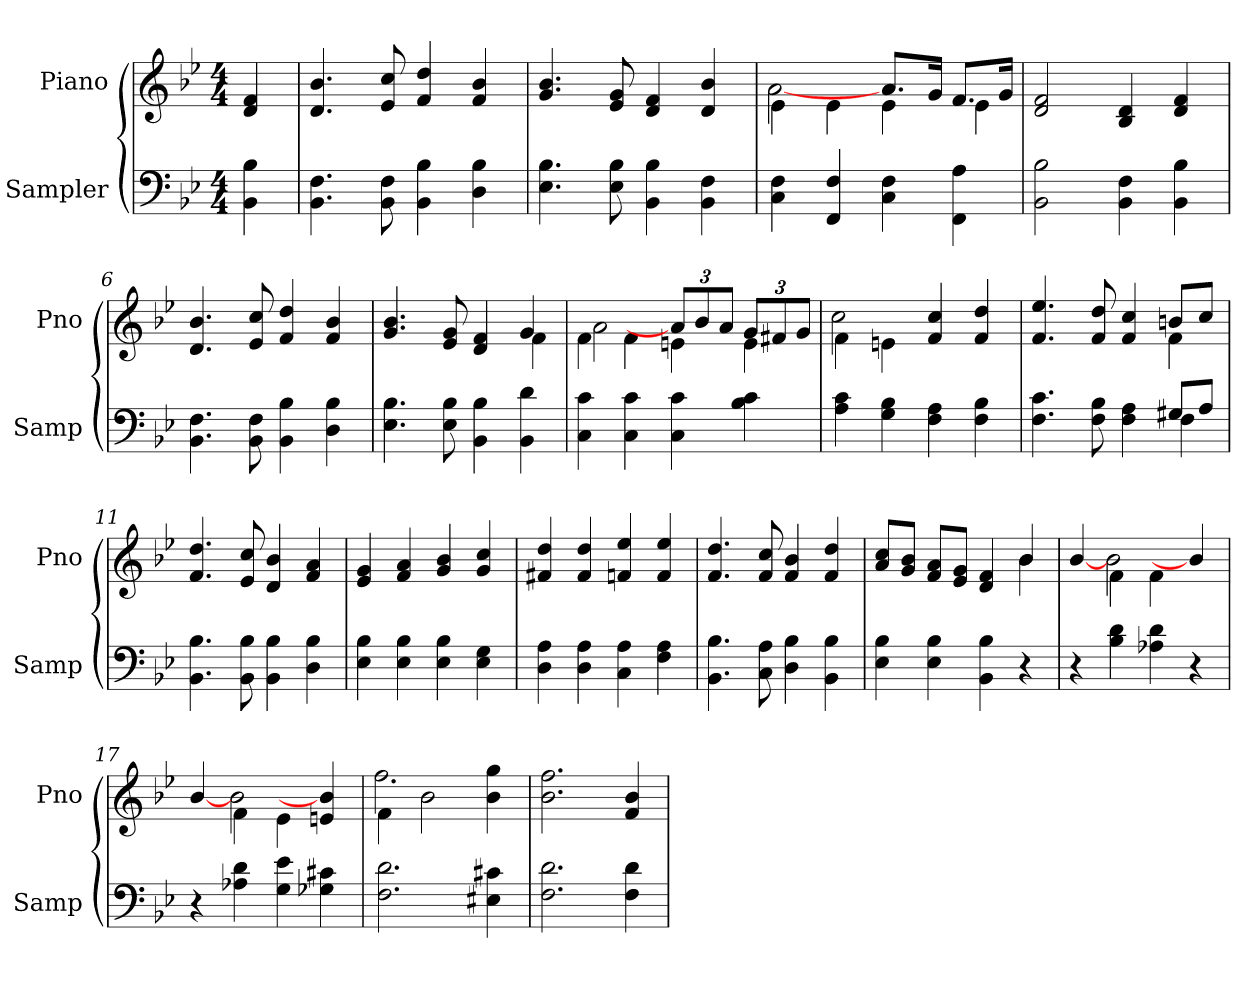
**kern	**kern
*part2	*part1
*staff2	*staff1
*I"Sampler	*I"Piano
*I'Samp	*I'Pno
*clefF4	*clefG2
*k[b-e-]	*k[b-e-]
*B-:	*B-:
*M4/4	*M4/4
=1	=1
4BB-\ 4B-\	4d/ 4f/
=2	=2
4.BB-\ 4.F\	4.d/ 4.b-/
8BB-\ 8F\	8e-/ 8cc/
4BB-\ 4B-\	4f/ 4dd/
4D\ 4B-\	4f/ 4b-/
=3	=3
4.E-\ 4.B-\	4.g/ 4.b-/
8E-\ 8B-\	8e-/ 8g/
4BB-\ 4B-\	4d/ 4f/
4BB-\ 4F\	4d/ 4b-/
=4	=4
*	*^
4C\ 4F\	4e-\	[2a
4FF/ 4F/	4e-\	.
4C\ 4F\	8.a/L	4e-
.	16g/Jk	.
4FF\ 4A\	8.f/L	4e-
.	16g/Jk	.
*	*v	*v
=5	=5
2BB-\ 2B-\	2d/ 2f/
4BB-\ 4F\	4B-/ 4d/
4BB-\ 4B-\	4d/ 4f/
=6	=6
4.BB-\ 4.F\	4.d/ 4.b-/
8BB-\ 8F\	8e-/ 8cc/
4BB-\ 4B-\	4f/ 4dd/
4D\ 4B-\	4f/ 4b-/
=7	=7
*	*^
4.E-\ 4.B-\	4.g/ 4.b-/	2.ryy
8E-\ 8B-\	8e-/ 8g/	.
4BB-\ 4B-\	4d/ 4f/	.
4BB-\ 4d\	4g/	4f
=8	=8	=8
4C\ 4c\	4f\	2a
4C\ 4c\	4f\	.
4C\ 4c\	12a/L]	4en
.	12b-/	.
.	12a/J	.
4B-\ 4c\	12g/L	4e
.	12f#X/	.
.	12g/J	.
=9	=9	=9
4A\ 4c\	4f\	2cc
4G\ 4B-\	4en\	.
4F\ 4A\	4f/ 4cc/	2ryy
4F\ 4B-\	4f/ 4dd/	.
=10	=10	=10
*^	*	*
4.F\ 4.c\	2.ryy	4.f/ 4.ee-/	2.ryy
8F\ 8B-\	.	8f/ 8dd/	.
4F\ 4A\	.	4f/ 4cc/	.
8G#X/L	4F	8bn/L	4f
8A/J	.	8cc/J	.
*v	*v	*	*
*	*v	*v
=11	=11
4.BB-\ 4.B-\	4.f/ 4.dd/
8BB-\ 8B-\	8e-/ 8cc/
4BB-\ 4B-\	4d/ 4b-/
4D\ 4B-\	4f/ 4a/
=12	=12
4E-\ 4B-\	4e-/ 4g/
4E-\ 4B-\	4f/ 4a/
4E-\ 4B-\	4g/ 4b-/
4E-\ 4G\	4g/ 4cc/
=13	=13
4D\ 4A\	4f#X/ 4dd/
4D\ 4A\	4f#/ 4dd/
4C\ 4A\	4fn/ 4ee-/
4F\ 4A\	4f/ 4ee-/
=14	=14
4.BB-\ 4.B-\	4.f/ 4.dd/
8C\ 8A\	8f/ 8cc/
4D\ 4B-\	4f/ 4b-/
4BB-\ 4B-\	4f/ 4dd/
=15	=15
*	*^
4E-\ 4B-\	8a/ 8cc/L	2.ryy
.	8g/ 8b-/J	.
4E-\ 4B-\	8f/ 8a/L	.
.	8e-/ 8g/J	.
4BB-\ 4B-\	4d/ 4f/	.
4r	4b-/	4b-
=16	=16	=16
4r	[4b-/	4ryy
4B-\ 4d\	4f\	2b-
4A-X\ 4d\	4f\	.
4r	4b-/]	4ryy
=17	=17	=17
4r	[4b-/	4ryy
4A-X\ 4d\	4f\	2b-
4G\ 4e-\	4e-\	.
4G-X\ 4c#X\	4en/ 4b-/]	4ryy
=18	=18	=18
2.F\ 2.d\	4f\	2.ff
.	2b-\	.
4E#X\ 4c#X\	4b-\ 4gg\	4ryy
*	*v	*v
=19	=19
2.F\ 2.d\	2.b-\ 2.ff\
4F\ 4d\	4f/ 4b-/
=	=
*-	*-
